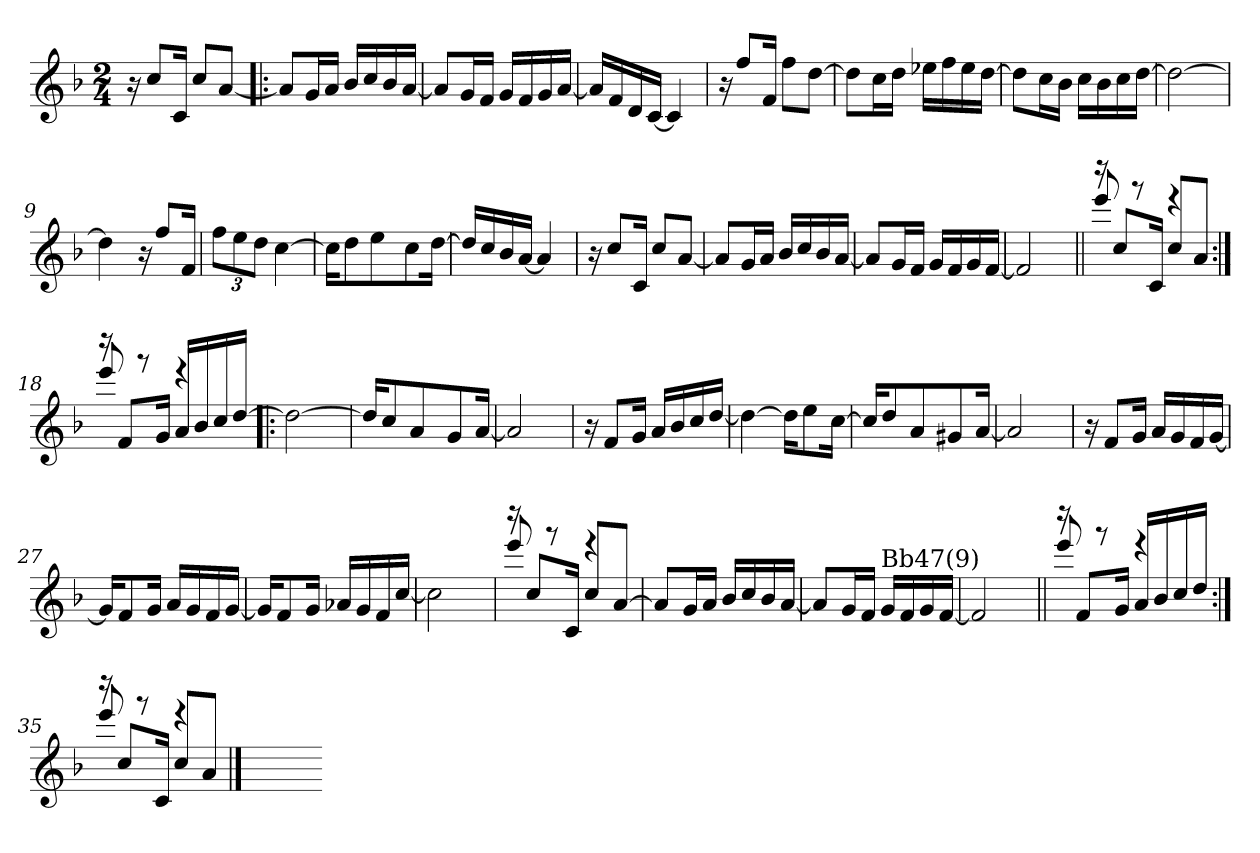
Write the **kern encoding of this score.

**kern
*part1
*staff1
*I'Cl
*clefG2
*ITrd1c2
*k[b-e-a-]
*E-:
*M2/4
=1
16r
8b-/L
16B-/Jk
8b-/L
[8g/J
=2!|:
8g/L]
16f/L
16g/JJ
16a-/LL
16b-/
16a-/
[16g/JJ
=3
8g/L]
16f/L
16e-/JJ
16f/LL
16e-/
16f/
[16g/JJ
=4
16g/LL]
16e-/
16c/
[16B-/JJ
4B-/]
!!LO:LB:g=z
=5
16r
8ee-/L
16e-/Jk
8ee-\L
[8cc\J
=6
8cc\L]
16b-\L
16cc\JJ
16dd-X\LL
16ee-\
16dd-\
[16cc\JJ
=7
8cc\L]
16b-\L
16a-\JJ
16b-\LL
16a-\
16b-\
[16cc\JJ
=8
2cc\_
=9
4cc\]
16r
8ee-/L
16e-/Jk
!!LO:LB:g=z
=10
12ee-\L
12dd\
12cc\J
[4b-\
=11
*^
16b-\KL]	4ryy
8cc\	.
8dd\	.
.	4ryy
8b-\	.
[>16cc\Jk	.
*v	*v
=12
16cc/LL]
16b-/
16a-/
[16g/JJ
4g/]
=13
16r
8b-/L
16B-/Jk
8b-/L
[8g/J
=14
8g/L]
16f/L
16g/JJ
16a-/LL
16b-/
16a-/
[16g/JJ
!!LO:LB:g=z
=15
8g/L]
16f/L
16e-/JJ
16f/LL
16e-/
16f/
[16e-/JJ
=16
2e-/]
=17||
*^
16r	8ddd!/
8b-/L	.
.	8rfff
16B-/Jk	.
8b-/L	4reee
8g/J	.
=18:|!	=18:|!
16r	8ddd!/
8e-/L	.
.	8rfff
16f/Jk	.
16g/LL	4reee
16a-/	.
16b-/	.
[>16cc/JJ	.
*v	*v
!!LO:LB:g=z
=19!|:
2cc\_
=20
*^
16cc/KL]	4ryy
8b-/	.
8g/	.
.	4ryy
8f/	.
[<16g/Jk	.
*v	*v
=21
2g/]
=22
16r
8e-/L
16f/Jk
16g/LL
16a-/
16b-/
[16cc/JJ
=23
4cc\_
16cc\KL]
8dd\
[16b-\Jk
!!LO:LB:g=z
=24
*^
16b-/KL]	4ryy
8cc/	.
8g/	.
.	4ryy
8f#X/	.
[<16g/Jk	.
*v	*v
=25
2g/]
=26
16r
8e-/L
16f/Jk
16g/LL
16f/
16e-/
[16f/JJ
=27
16f/KL]
8e-/
16f/Jk
16g/LL
16f/
16e-/
[16f/JJ
=28
16f/KL]
8e-/
16f/Jk
16g-X/LL
16f/
16e-/
[16b-/JJ
!!LO:LB:g=z
=29
2b-\]
=30
*^
16r	8ddd!/
8b-/L	.
.	8rfff
16B-/Jk	.
8b-/L	4reee
[<8g/J	.
*v	*v
=31
8g/L]
16f/L
16g/JJ
16a-/LL
16b-/
16a-/
[16g/JJ
=32
8g/L]
16f/L
16e-/JJ
!LO:TX:a:t=Bb47(9)
16f/LL
16e-/
16f/
[16e-/JJ
=33
2e-/]
!!LO:LB:g=z
=34||
*^
16r	8ddd!/
8e-/L	.
.	8rfff
16f/Jk	.
16g/LL	4reee
16a-/	.
16b-/	.
16cc/JJ	.
=35:|!	=35:|!
16r	8ddd!/
8b-/L	.
.	8rfff
16B-/Jk	.
8b-/L	4reee
8g/J	.
*v	*v
==36
*stria0
2ryy
=-
*-
